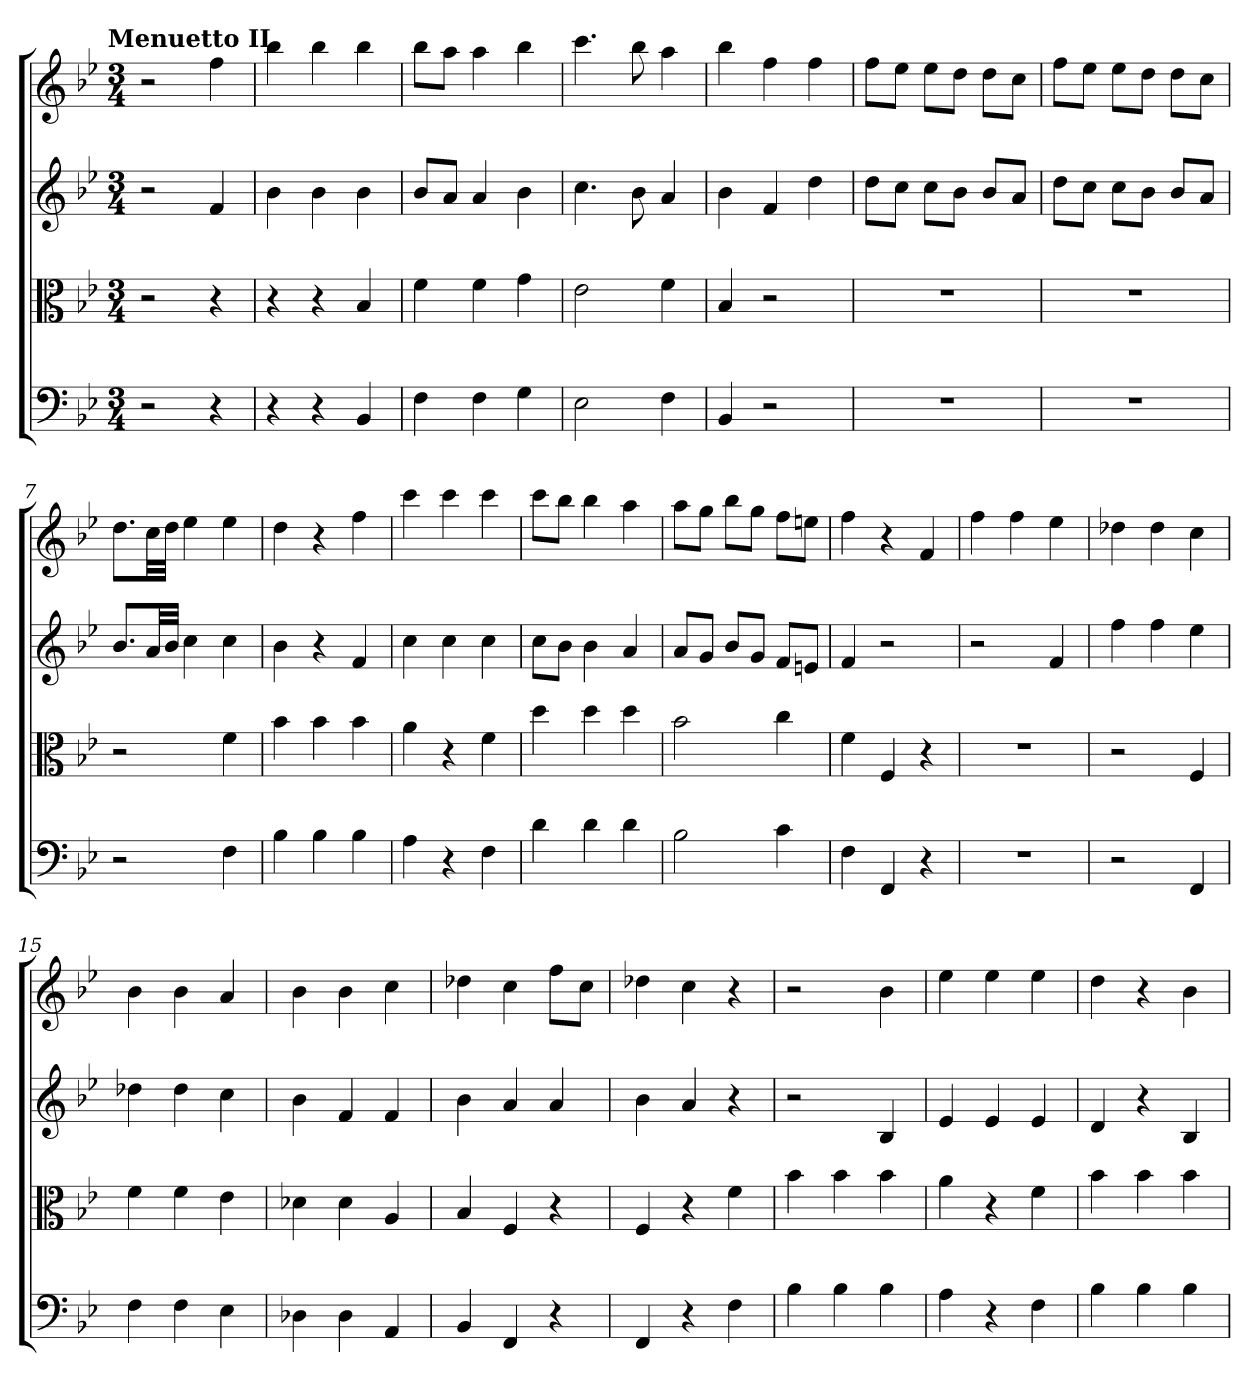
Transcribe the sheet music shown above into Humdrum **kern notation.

**kern	**kern	**kern	**kern
*part4	*part3	*part2	*part1
*staff4	*staff3	*staff2	*staff1
*clefF4	*clefC3	*	*
*k[b-e-]	*k[b-e-]	*k[b-e-]	*k[b-e-]
*B-:	*B-:	*B-:	*B-:
!!LO:TX:omd:t=Menuetto II
*M3/4	*M3/4	*M3/4	*M3/4
=	=	=	=
2r	2r	2r	2r
4r	4r	4f	4ff
=1	=1	=1	=1
4r	4r	4b-	4bb-
4r	4r	4b-	4bb-
4BB-	4B-	4b-	4bb-
=2	=2	=2	=2
4F	4f	8b-L	8bb-L
.	.	8aJ	8aaJ
4F	4f	4a	4aa
4G	4g	4b-	4bb-
=3	=3	=3	=3
2E-	2e-	4.cc	4.ccc
.	.	8b-	8bb-
4F	4f	4a	4aa
=4	=4	=4	=4
4BB-	4B-	4b-	4bb-
2r	2r	4f	4ff
.	.	4dd	4ff
=5	=5	=5	=5
2.r	2.r	8ddL	8ffL
.	.	8ccJ	8ee-J
.	.	8ccL	8ee-L
.	.	8b-J	8ddJ
.	.	8b-L	8ddL
.	.	8aJ	8ccJ
=6	=6	=6	=6
2.r	2.r	8ddL	8ffL
.	.	8ccJ	8ee-J
.	.	8ccL	8ee-L
.	.	8b-J	8ddJ
.	.	8b-L	8ddL
.	.	8aJ	8ccJ
=7	=7	=7	=7
2r	2r	8.b-L	8.ddL
.	.	32aLL	32ccLL
.	.	32b-JJJ	32ddJJJ
.	.	4cc	4ee-
4F	4f	4cc	4ee-
=8	=8	=8	=8
4B-	4b-	4b-	4dd
4B-	4b-	4r	4r
4B-	4b-	4f	4ff
=9	=9	=9	=9
4A	4a	4cc	4ccc
4r	4r	4cc	4ccc
4F	4f	4cc	4ccc
=10	=10	=10	=10
4d	4dd	8ccL	8cccL
.	.	8b-J	8bb-J
4d	4dd	4b-	4bb-
4d	4dd	4a	4aa
=11	=11	=11	=11
2B-	2b-	8aL	8aaL
.	.	8gJ	8ggJ
.	.	8b-L	8bb-L
.	.	8gJ	8ggJ
4c	4cc	8fL	8ffL
.	.	8enJ	8eenJ
=12	=12	=12	=12
4F	4f	4f	4ff
4FF	4F	2r	4r
4r	4r	.	4f
=13	=13	=13	=13
2.r	2.r	2r	4ff
.	.	.	4ff
.	.	4f	4ee-
=14	=14	=14	=14
2r	2r	4ff	4dd-X
.	.	4ff	4dd-
4FF	4F	4ee-	4cc
=15	=15	=15	=15
4F	4f	4dd-X	4b-
4F	4f	4dd-	4b-
4E-	4e-	4cc	4a
=16	=16	=16	=16
4D-X	4d-X	4b-	4b-
4D-	4d-	4f	4b-
4AA	4A	4f	4cc
=17	=17	=17	=17
4BB-	4B-	4b-	4dd-X
4FF	4F	4a	4cc
4r	4r	4a	8ffL
.	.	.	8ccJ
=18	=18	=18	=18
4FF	4F	4b-	4dd-X
4r	4r	4a	4cc
4F	4f	4r	4r
=19	=19	=19	=19
4B-	4b-	2r	2r
4B-	4b-	.	.
4B-	4b-	4B-	4b-
=20	=20	=20	=20
4A	4a	4e-	4ee-
4r	4r	4e-	4ee-
4F	4f	4e-	4ee-
=21	=21	=21	=21
4B-	4b-	4d	4dd
4B-	4b-	4r	4r
4B-	4b-	4B-	4b-
=	=	=	=
*-	*-	*-	*-
